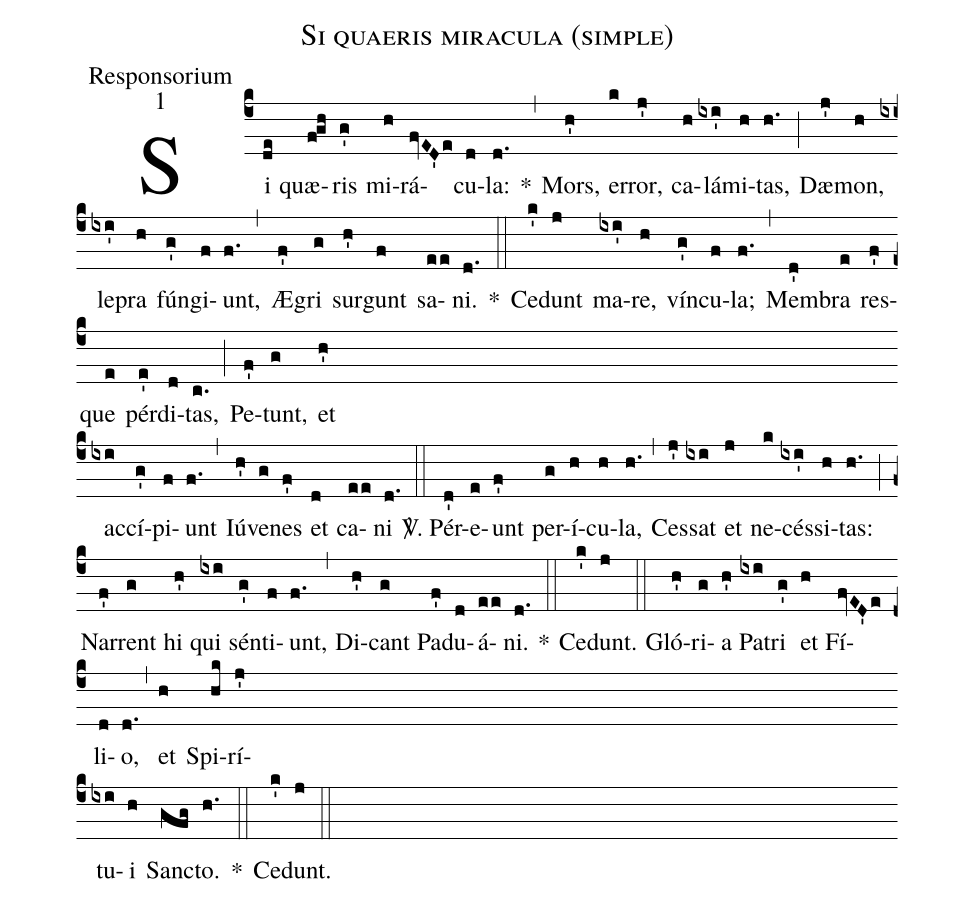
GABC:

name:Si quaeris miracula (simple);
office-part:Responsorium;
mode:1;
%%
(c4)Si(de) quæ(f!gh)ris(g') mi(h)rá(fvED'e)cu(d)la:(d.) *(,) Mors,(h') er(k)ror,(j') ca(h)lá(ixi')mi(h)tas,(h.) (;) Dæ(j')mon,(h) le(ixi')pra(h) fún(g')gi(f)unt,(f.) (,) Æ(f')gri(g) sur(h')gunt(f) sa(ee)ni.(d.) *(::) Ce(k')dunt(j) ma(ixi')re,(h) vín(g')cu(f)la;(f.) (,) Mem(d')bra(e) res(f')que(e) pér(e')di(d)tas,(c.) (;) Pe(f')tunt,(g) et(h'Z-) ac(ixi)cí(g')pi(f)unt(f.) (,) Iú(h')ven(g)es(f') et(d) ca(ee)ni(d.) (::) <sp>V/</sp>. Pér(d')e(e)unt(f') per(g)í(h)cu(h)la,(h.) (,) Ces(j')sat(ixi) et(j) ne(k)cés(ixi')si(h)tas:(h.) (;) Nar(f')rent(g) hi(h') qui(ixi) sén(g')ti(f)unt,(f.) (,) Di(h')cant(g) Pa(f')du(d)á(ee)ni.(d.) *(::) Ce(k')dunt.(j) (::) Gló(h')ri(g)a(h') Pa(ixi)tri(g') et(h) Fí(fvED'e)li(d)o,(d.) (,) et(h) Spi(hk)rí(j'Z-)tu(ixi)i(h) San(gfg)cto.(h.) *(::) Ce(k')dunt.(j) (::)
